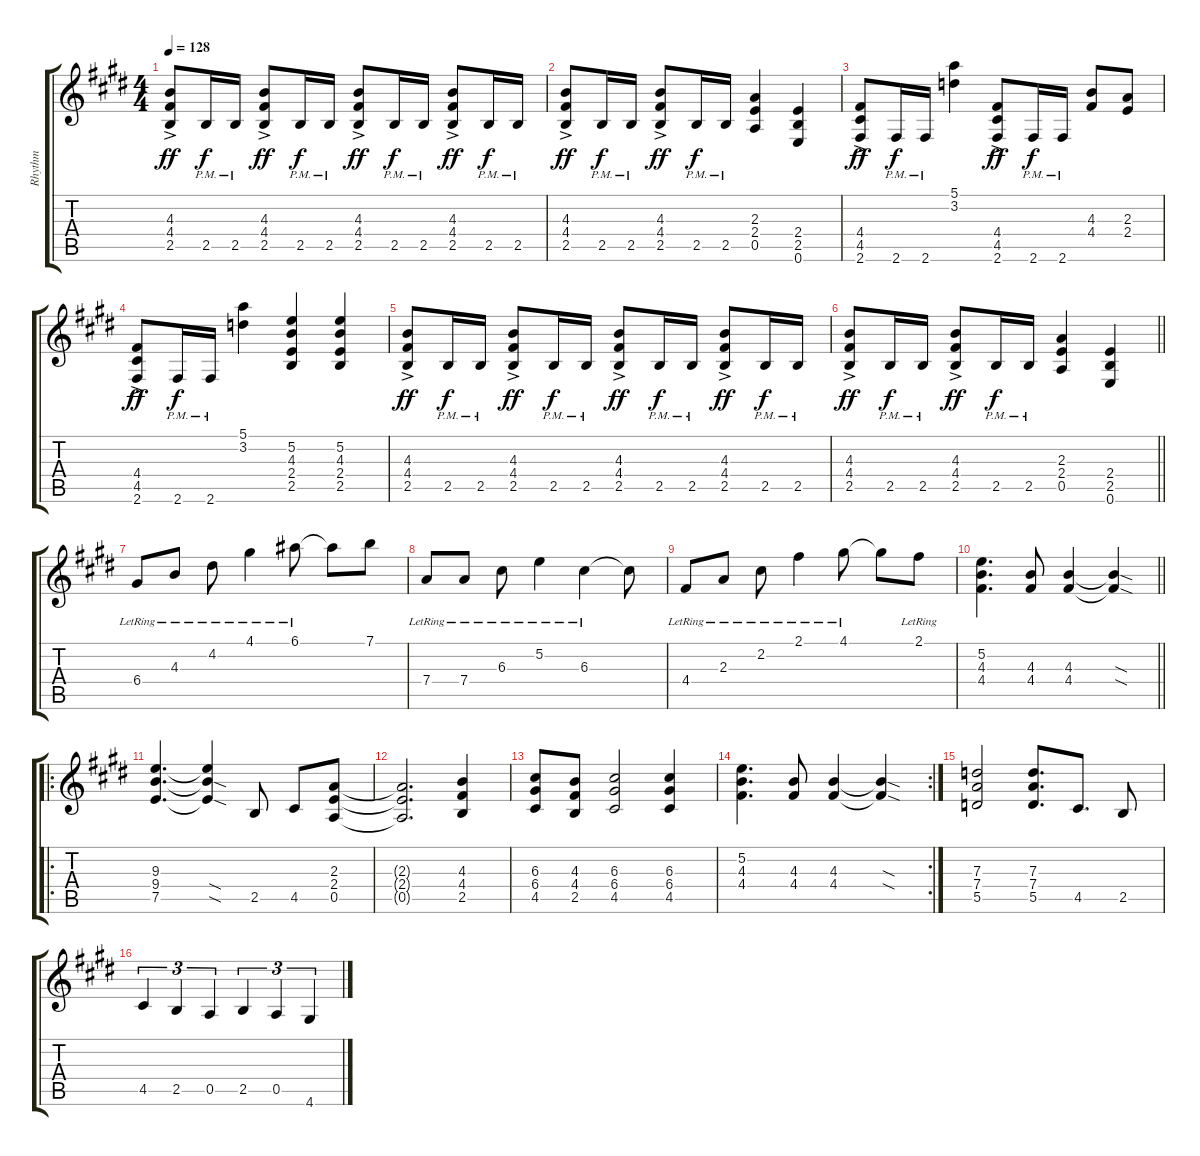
\track ("Rhythm" "Rhythm") {instrument distortionguitar}
\staff {score tabs}
\tuning (E4 B3 G3 D3 A2 E2) {hide}
\ts (4 4)
\tempo 128
\clef g2
\ks c#minor
(4.3{ac} 4.4{ac} 2.5{ac}).8{dy ff} 2.5{pm}.16{dy f} 2.5{pm}.16 (4.3{ac} 4.4{ac} 2.5{ac}).8{dy ff} 2.5{pm}.16{dy f} 2.5{pm}.16 (4.3{ac} 4.4{ac} 2.5{ac}).8{dy ff} 2.5{pm}.16{dy f} 2.5{pm}.16 (4.3{ac} 4.4{ac} 2.5{ac}).8{dy ff} 2.5{pm}.16{dy f} 2.5{pm}.16 |
(4.3{ac} 4.4{ac} 2.5{ac}).8{dy ff} 2.5{pm}.16{dy f} 2.5{pm}.16 (4.3{ac} 4.4{ac} 2.5{ac}).8{dy ff} 2.5{pm}.16{dy f} 2.5{pm}.16 (2.3 2.4 0.5).4 (2.4 2.5 0.6).4 |
\ks e
(4.4{ac} 4.5{ac} 2.6{ac}).8{dy ff} 2.6{pm}.16{dy f} 2.6{pm}.16 (5.1 3.2).4 (4.4{ac} 4.5{ac} 2.6{ac}).8{dy ff} 2.6{pm}.16{dy f} 2.6{pm}.16 (4.3 4.4).8 (2.3 2.4).8 |
\ks c#minor
(4.4{ac} 4.5{ac} 2.6{ac}).8{dy ff} 2.6{pm}.16{dy f} 2.6{pm}.16 (5.1 3.2).4 (5.2 4.3 2.4 2.5).4 (5.2 4.3 2.4 2.5).4 |
(4.3{ac} 4.4{ac} 2.5{ac}).8{dy ff} 2.5{pm}.16{dy f} 2.5{pm}.16 (4.3{ac} 4.4{ac} 2.5{ac}).8{dy ff} 2.5{pm}.16{dy f} 2.5{pm}.16 (4.3{ac} 4.4{ac} 2.5{ac}).8{dy ff} 2.5{pm}.16{dy f} 2.5{pm}.16 (4.3{ac} 4.4{ac} 2.5{ac}).8{dy ff} 2.5{pm}.16{dy f} 2.5{pm}.16 |
\barLineRight lightlight
(4.3{ac} 4.4{ac} 2.5{ac}).8{dy ff} 2.5{pm}.16{dy f} 2.5{pm}.16 (4.3{ac} 4.4{ac} 2.5{ac}).8{dy ff} 2.5{pm}.16{dy f} 2.5{pm}.16 (2.3 2.4 0.5).4 (2.4 2.5 0.6).4 |
\ks e
6.4{lr}.8 4.3{lr}.8 4.2{lr}.8 4.1{lr}.4 6.1{lr}.8 6.1{t}.8 7.1.8 |
\ks c#minor
7.4{lr}.8 7.4{lr}.8 6.3{lr}.8 5.2{lr}.4 6.3{lr}.4 6.3{t}.8 |
4.4{lr}.8 2.3{lr}.8 2.2{lr}.8 2.1{lr}.4 4.1{lr}.8 4.1{t}.8 2.1{lr}.8 |
\barLineRight lightlight
(5.2 4.3 4.4).4{d} (4.3 4.4).8 (4.3 4.4).4 (4.3{sod t} 4.4{sod t}).4 |
\ro
\ks e
(9.3 9.4 7.5).4{d} (9.3{t} 9.4{sod t} 7.5{sod t}).4 2.5.8 4.5.8 (2.3 2.4 0.5).8 |
\ks c#minor
(2.3{t} 2.4{t} 0.5{t}).2{d} (4.3 4.4 2.5).4 |
(6.3 6.4 4.5).8 (4.3 4.4 2.5).8 (6.3 6.4 4.5).2 (6.3 6.4 4.5).4 |
\rc 2
(5.2 4.3 4.4).4{d} (4.3 4.4).8 (4.3 4.4).4 (4.3{sod t} 4.4{sod t}).4 |
\ks e
(7.3 7.4 5.5).2 (7.3 7.4 5.5).8{d} 4.5.8{d} 2.5.8 |
\ks c#minor
4.5.4{tu (3 2)} 2.5.4{tu (3 2)} 0.5.4{tu (3 2)} 2.5.4{tu (3 2)} 0.5.4{tu (3 2)} 4.6.4{tu (3 2)}
